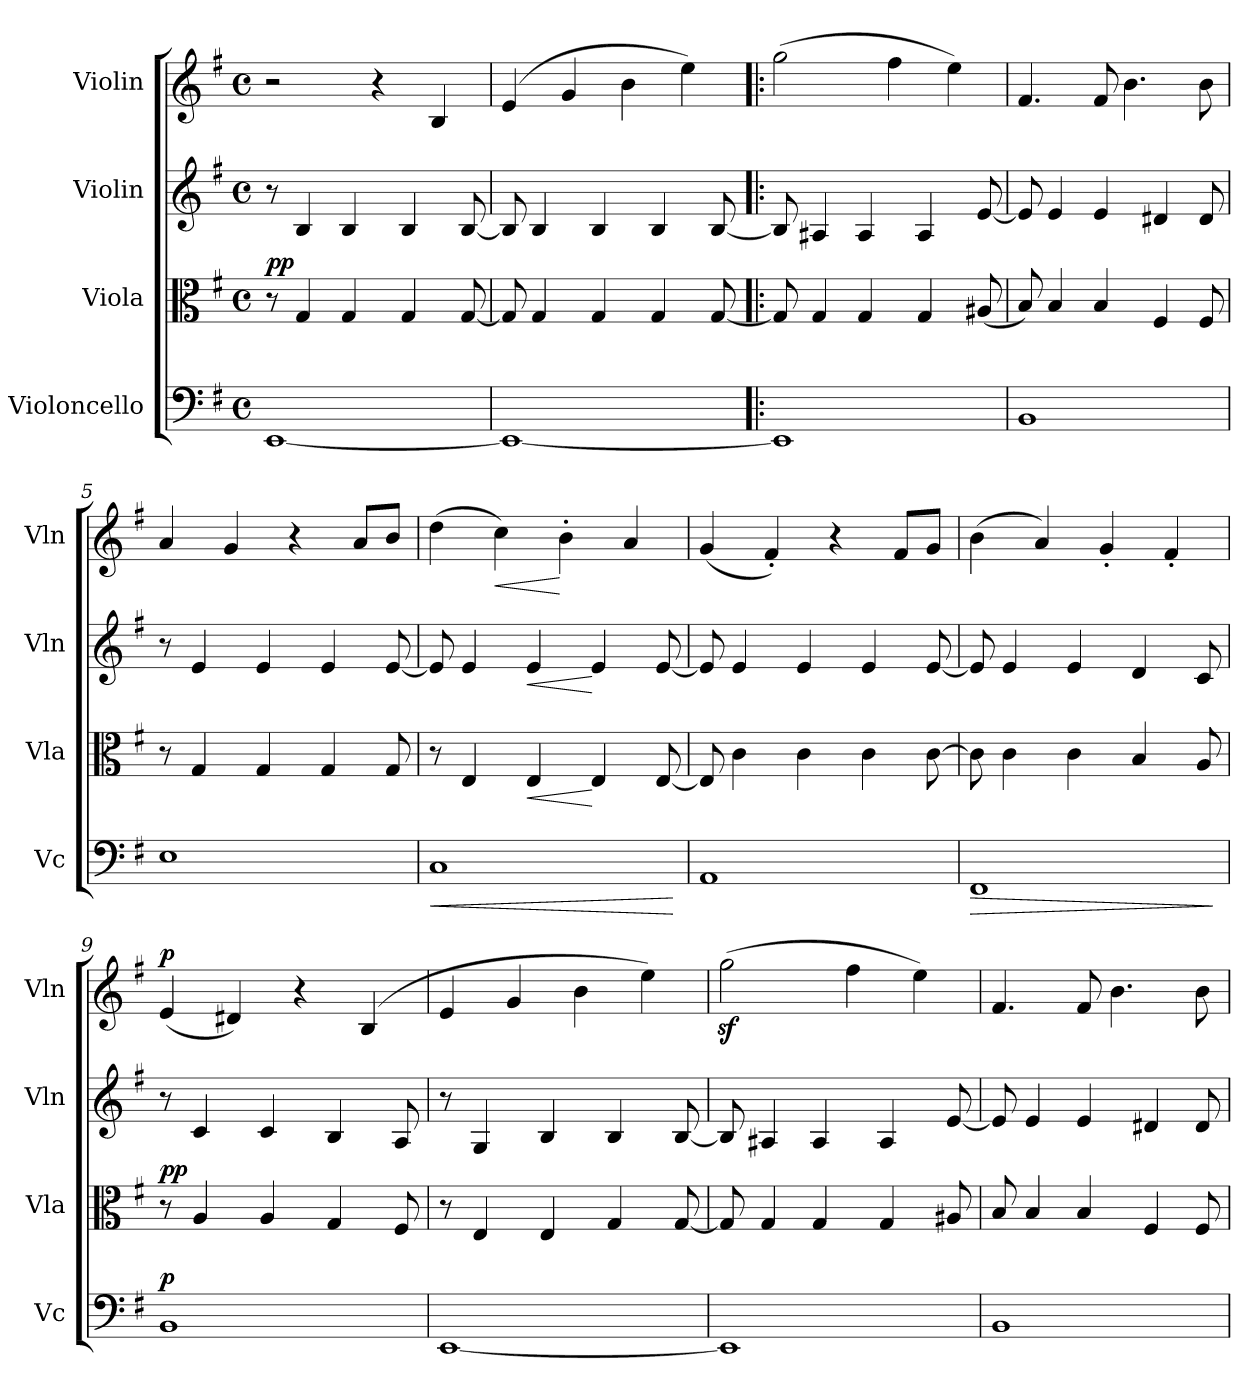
**kern	**dynam	**kern	**dynam	**kern	**dynam	**kern	**dynam
*part4	*part4	*part3	*part3	*part2	*part2	*part1	*part1
*staff4	*staff4	*staff3	*staff3	*staff2	*staff2	*staff1	*staff1
*I"Violoncello	*	*I"Viola	*	*I"Violin	*	*I"Violin	*
*I'Vc	*	*I'Vla	*	*I'Vln	*	*I'Vln	*
*clefF4	*	*clefC3	*	*clefG2	*	*clefG2	*
*k[f#]	*	*k[f#]	*	*k[f#]	*	*k[f#]	*
*M4/4	*	*M4/4	*	*M4/4	*	*M4/4	*
*met(c)	*	*met(c)	*	*met(c)	*	*met(c)	*
*MM80	*	*MM80	*	*MM80	*	*MM80	*
=1	=1	=1	=1	=1	=1	=1	=1
!	!	!	!LO:DY:a	!	!	!	!
!	!	!	!LO:DY:n=1:a	!	!	!	!
[1EE	.	8r	p p	8r	.	2r	.
.	.	4G/	.	4B/	.	.	.
.	.	4G/	.	4B/	.	.	.
.	.	.	.	.	.	4r	.
.	.	4G/	.	4B/	.	.	.
.	.	.	.	.	.	4B/	.
.	.	[8G/	.	[8B/	.	.	.
=2	=2	=2	=2	=2	=2	=2	=2
1EE_	.	8G/]	.	8B/]	.	(4e/	.
.	.	4G/	.	4B/	.	.	.
.	.	.	.	.	.	4g/	.
.	.	4G/	.	4B/	.	.	.
.	.	.	.	.	.	4b\	.
.	.	4G/	.	4B/	.	.	.
.	.	.	.	.	.	4ee\)	.
.	.	[8G/	.	[8B/	.	.	.
=3!|:	=3!|:	=3!|:	=3!|:	=3!|:	=3!|:	=3!|:	=3!|:
1EE]	.	8G/]	.	8B/]	.	(2gg\	.
.	.	4G/	.	4A#X/	.	.	.
.	.	4G/	.	4A#/	.	.	.
.	.	.	.	.	.	4ff#\	.
.	.	4G/	.	4A#/	.	.	.
.	.	.	.	.	.	4ee\)	.
.	.	(8A#X/	.	[8e/	.	.	.
=4	=4	=4	=4	=4	=4	=4	=4
1BB	.	8B/)	.	8e/]	.	4.f#/	.
.	.	4B/	.	4e/	.	.	.
.	.	4B/	.	4e/	.	8f#/	.
.	.	.	.	.	.	4.b\	.
.	.	4F#/	.	4d#X/	.	.	.
.	.	8F#/	.	8d#/	.	8b\	.
=5	=5	=5	=5	=5	=5	=5	=5
1E	.	8r	.	8r	.	4a/	.
.	.	4G/	.	4e/	.	.	.
.	.	.	.	.	.	4g/	.
.	.	4G/	.	4e/	.	.	.
.	.	.	.	.	.	4r	.
.	.	4G/	.	4e/	.	.	.
.	.	.	.	.	.	8a/L	.
.	.	8G/	.	[8e/	.	8b/J	.
=6	=6	=6	=6	=6	=6	=6	=6
!	!LO:HP:b	!	!	!	!	!	!
1C	<	8r	.	8e/]	.	(4dd\	.
.	.	4E/	.	4e/	.	.	.
!	!	!	!	!	!	!	!LO:HP:b
.	.	.	.	.	.	4cc\)	<
!	!	!	!LO:HP:b	!	!LO:HP:b	!	!
.	.	4E/	<	4e/	<	.	.
.	.	.	.	.	.	4b'\	[
.	.	4E/	[	4e/	[	.	.
.	.	.	.	.	.	4a/	.
.	.	[8E/	.	[8e/	.	.	.
.	[	.	.	.	.	.	.
=7	=7	=7	=7	=7	=7	=7	=7
1AA	.	8E/]	.	8e/]	.	(4g/	.
.	.	4c\	.	4e/	.	.	.
.	.	.	.	.	.	4f#'/)	.
.	.	4c\	.	4e/	.	.	.
.	.	.	.	.	.	4r	.
.	.	4c\	.	4e/	.	.	.
.	.	.	.	.	.	8f#/L	.
.	.	[8c\	.	[8e/	.	8g/J	.
=8	=8	=8	=8	=8	=8	=8	=8
!	!LO:HP:b	!	!	!	!	!	!
1FF#	>	8c\]	.	8e/]	.	(4b\	.
.	.	4c\	.	4e/	.	.	.
.	.	.	.	.	.	4a/)	.
.	.	4c\	.	4e/	.	.	.
.	.	.	.	.	.	4g'/	.
.	.	4B/	.	4d/	.	.	.
.	.	.	.	.	.	4f#'/	.
.	.	8A/	.	8c/	.	.	.
.	]	.	.	.	.	.	.
=9	=9	=9	=9	=9	=9	=9	=9
!	!LO:DY:a	!	!LO:DY:a	!	!	!	!
!	!	!	!LO:DY:n=1:a	!	!	!	!LO:DY:a
1BB	p	8r	p p	8r	.	(4e/	p
.	.	4A/	.	4c/	.	.	.
.	.	.	.	.	.	4d#X/)	.
.	.	4A/	.	4c/	.	.	.
.	.	.	.	.	.	4r	.
.	.	4G/	.	4B/	.	.	.
.	.	.	.	.	.	(4B/	.
.	.	8F#/	.	8A/	.	.	.
=10	=10	=10	=10	=10	=10	=10	=10
[1EE	.	8r	.	8r	.	4e/	.
.	.	4E/	.	4G/	.	.	.
.	.	.	.	.	.	4g/	.
.	.	4E/	.	4B/	.	.	.
.	.	.	.	.	.	4b\	.
.	.	4G/	.	4B/	.	.	.
.	.	.	.	.	.	4ee\)	.
.	.	[8G/	.	[8B/	.	.	.
=11	=11	=11	=11	=11	=11	=11	=11
1EE]	.	8G/]	.	8B/]	.	(2ggz<\	.
.	.	4G/	.	4A#X/	.	.	.
.	.	4G/	.	4A#/	.	.	.
.	.	.	.	.	.	4ff#\	.
.	.	4G/	.	4A#/	.	.	.
.	.	.	.	.	.	4ee\)	.
.	.	8A#X/	.	[8e/	.	.	.
=12	=12	=12	=12	=12	=12	=12	=12
1BB	.	8B/	.	8e/]	.	4.f#/	.
.	.	4B/	.	4e/	.	.	.
.	.	4B/	.	4e/	.	8f#/	.
.	.	.	.	.	.	4.b\	.
.	.	4F#/	.	4d#X/	.	.	.
.	.	8F#/	.	8d#/	.	8b\	.
=	=	=	=	=	=	=	=
*-	*-	*-	*-	*-	*-	*-	*-
